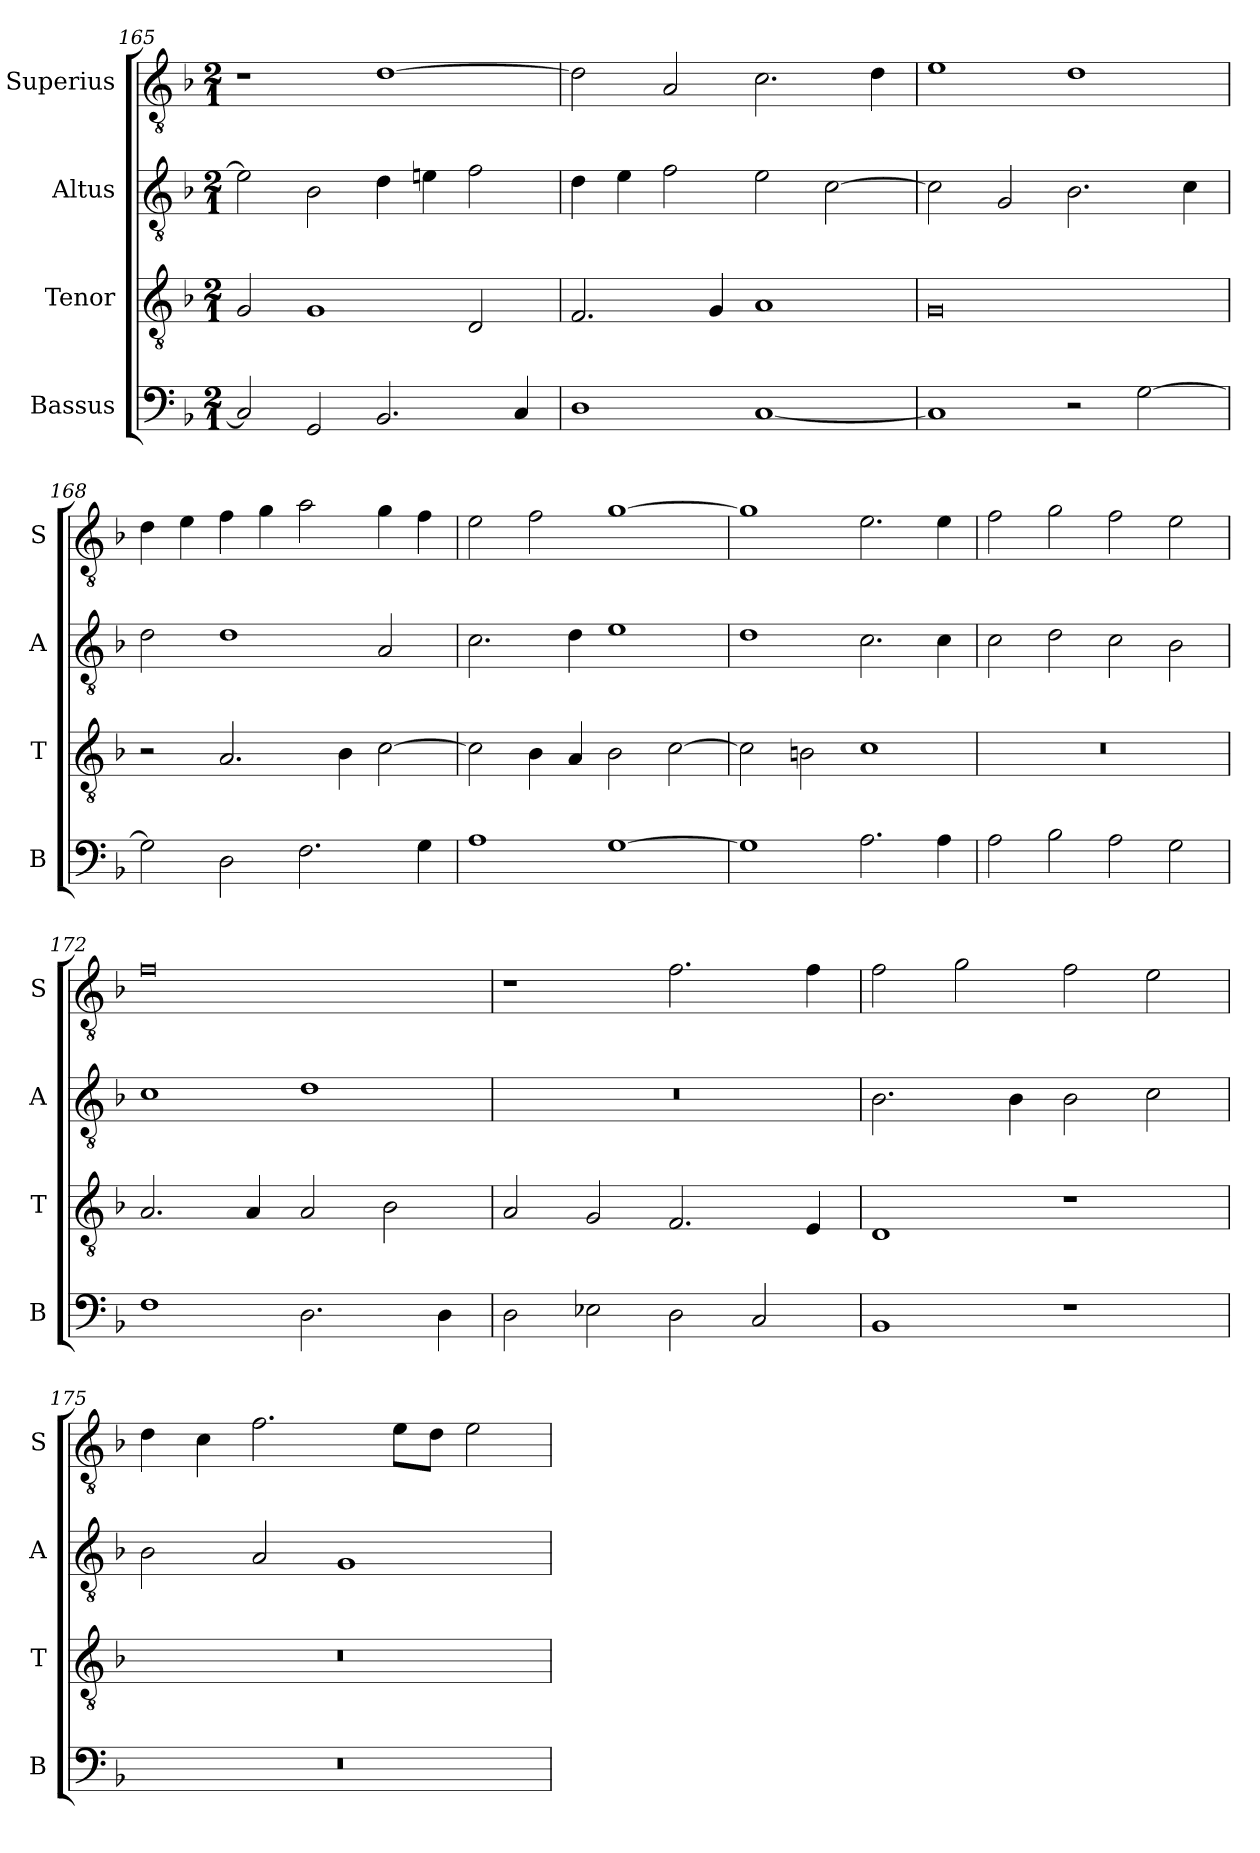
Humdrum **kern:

**kern	**kern	**kern	**kern
*part4	*part3	*part2	*part1
*staff4	*staff3	*staff2	*staff1
*I"Bassus	*I"Tenor	*I"Altus	*I"Superius
*I'B	*I'T	*I'A	*I'S
*clefF4	*clefGv2	*clefGv2	*clefGv2
*k[b-]	*k[b-]	*k[b-]	*k[b-]
*F:	*F:	*F:	*F:
*M2/1	*M2/1	*M2/1	*M2/1
=165	=165	=165	=165
2C]	2G	2e-]	1r
2GG	1G	2B-	.
2.BB-	.	4d	[1d
.	.	4en	.
.	2D	2f	.
4C	.	.	.
=166	=166	=166	=166
1D	2.F	4d	2d]
.	.	4e	.
.	.	2f	2A
.	4G	.	.
[1C	1A	2e	2.c
.	.	[2c	.
.	.	.	4d
=167	=167	=167	=167
1C]	0G	2c]	1e
.	.	2G	.
2r	.	2.B-	1d
[2G	.	.	.
.	.	4c	.
=168	=168	=168	=168
2G]	2r	2d	4d
.	.	.	4e
2D	2.A	1d	4f
.	.	.	4g
2.F	.	.	2a
.	4B-	.	.
.	[2c	2A	4g
4G	.	.	4f
=169	=169	=169	=169
1A	2c]	2.c	2e
.	4B-	.	2f
.	4A	4d	.
[1G	2B-	1e	[1g
.	[2c	.	.
=170	=170	=170	=170
1G]	2c]	1d	1g]
.	2Bn	.	.
2.A	1c	2.c	2.e
4A	.	4c	4e
=171	=171	=171	=171
2A	0r	2c	2f
2B-	.	2d	2g
2A	.	2c	2f
2G	.	2B-	2e
=172	=172	=172	=172
1F	2.A	1c	0f
.	4A	.	.
2.D	2A	1d	.
.	2B-	.	.
4D	.	.	.
=173	=173	=173	=173
2D	2A	0r	1r
2E-X	2G	.	.
2D	2.F	.	2.f
2C	.	.	.
.	4E	.	4f
=174	=174	=174	=174
1BB-	1D	2.B-	2f
.	.	.	2g
.	.	4B-	.
1r	1r	2B-	2f
.	.	2c	2e
=175	=175	=175	=175
0r	0r	2B-	4d
.	.	.	4c
.	.	2A	2.f
.	.	1G	.
.	.	.	8eL
.	.	.	8dJ
.	.	.	2e
=	=	=	=
*-	*-	*-	*-
